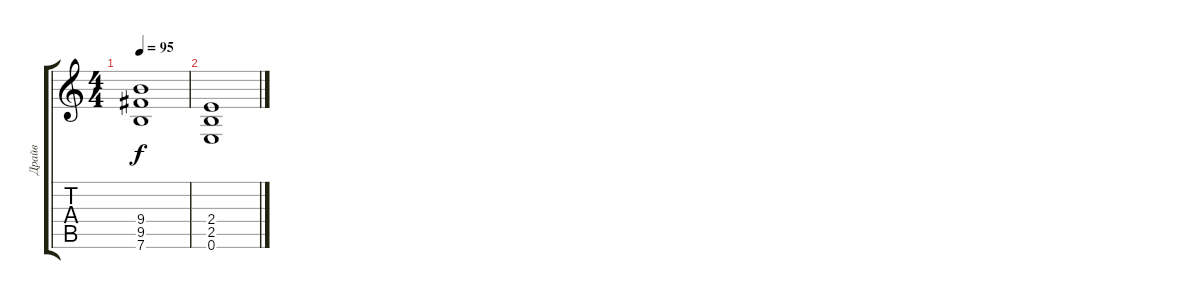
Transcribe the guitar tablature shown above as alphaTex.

\track ("Драйв" "Драйв") {instrument distortionguitar}
\staff {score tabs}
\tuning (E4 B3 G3 D3 A2 E2) {hide}
\ts (4 4)
\tempo 95
\clef g2
\ks c
(9.4 9.5 7.6).1{dy f} |
(2.4 2.5 0.6).1
